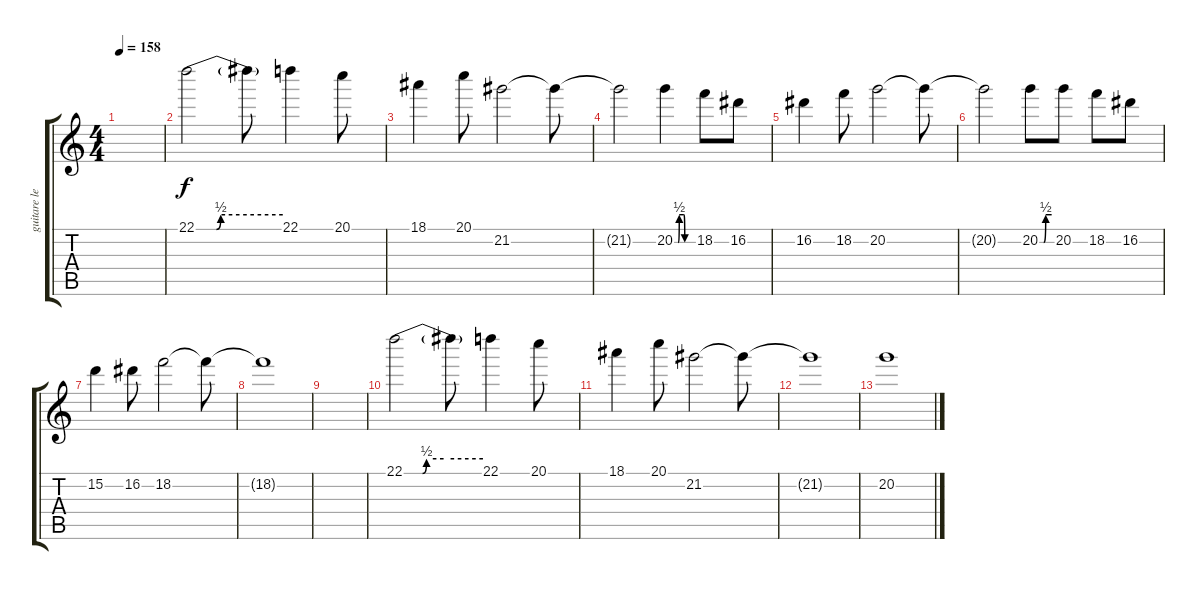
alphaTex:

\track ("guitare lead satriani" "guitare le") {instrument distortionguitar}
\staff {score tabs}
\tuning (E4 B3 G3 D3 A2 E2) {hide}
\ts (4 4)
\tempo 158
\clef g2
\ks c
|
22.1{be (custom 0 0 14 0 17 2 30 2 60 2)}.2{balance 13} 22.1{t}.8 22.1.4 20.1.8 |
18.1.4 20.1.8 21.2.2 21.2{t}.8 |
21.2{t}.2 20.2{be (custom 0 0 11 0 15 2 30 2 33 0 45 0 60 0)}.4 18.2.8 16.2.8 |
16.2.4 18.2.8 20.2.2 20.2{t}.8 |
20.2{t}.2 20.2{be (custom 0 0 20 0 30 2 60 2)}.8 20.2.8 18.2.8 16.2.8 |
15.2.4 16.2.8 18.2.2 18.2{t}.8 |
18.2{t}.1 |
|
22.1{be (custom 0 0 14 0 17 2 30 2 60 2)}.2 22.1{t}.8 22.1.4 20.1.8 |
18.1.4 20.1.8 21.2.2 21.2{t}.8 |
21.2{t}.1 |
20.2.1
